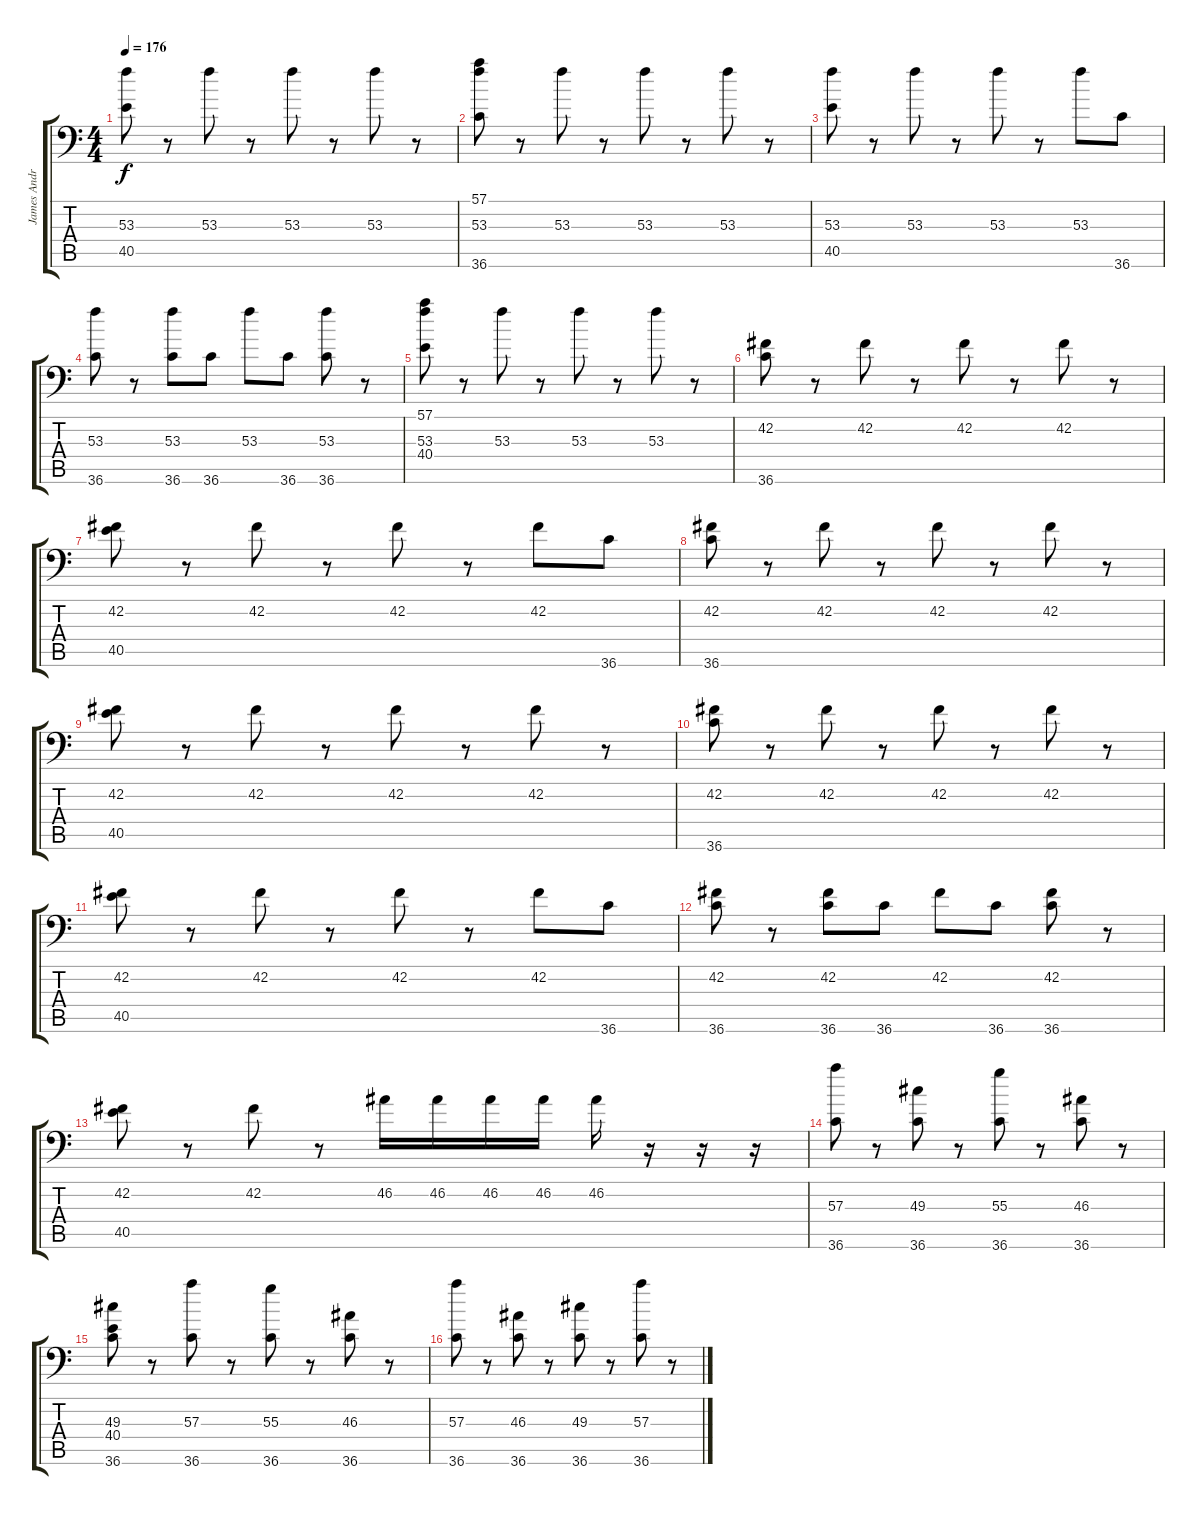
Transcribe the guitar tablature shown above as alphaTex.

\track ("James Andrews" "James Andr") {instrument acousticgrandpiano}
\staff {score tabs}
\tuning (C-1 C-1 C-1 C-1 C-1 C-1) {hide}
\ts (4 4)
\tempo 176
\clef f4
\ks c
(53.3 40.5).8{dy f} r.8 53.3.8 r.8 53.3.8 r.8 53.3.8 r.8 |
(57.1 53.3 36.6).8 r.8 53.3.8 r.8 53.3.8 r.8 53.3.8 r.8 |
(53.3 40.5).8 r.8 53.3.8 r.8 53.3.8 r.8 53.3.8 36.6.8 |
(53.3 36.6).8 r.8 (53.3 36.6).8 36.6.8 53.3.8 36.6.8 (53.3 36.6).8 r.8 |
(57.1 53.3 40.4).8 r.8 53.3.8 r.8 53.3.8 r.8 53.3.8 r.8 |
(42.2 36.6).8 r.8 42.2.8 r.8 42.2.8 r.8 42.2.8 r.8 |
(42.2 40.5).8 r.8 42.2.8 r.8 42.2.8 r.8 42.2.8 36.6.8 |
(42.2 36.6).8 r.8 42.2.8 r.8 42.2.8 r.8 42.2.8 r.8 |
(42.2 40.5).8 r.8 42.2.8 r.8 42.2.8 r.8 42.2.8 r.8 |
(42.2 36.6).8 r.8 42.2.8 r.8 42.2.8 r.8 42.2.8 r.8 |
(42.2 40.5).8 r.8 42.2.8 r.8 42.2.8 r.8 42.2.8 36.6.8 |
(42.2 36.6).8 r.8 (42.2 36.6).8 36.6.8 42.2.8 36.6.8 (42.2 36.6).8 r.8 |
(42.2 40.5).8 r.8 42.2.8 r.8 46.2.16 46.2.16 46.2.16 46.2.16 46.2.16 r.16 r.16 r.16 |
(57.3 36.6).8 r.8 (49.3 36.6).8 r.8 (55.3 36.6).8 r.8 (46.3 36.6).8 r.8 |
(49.3 40.4 36.6).8 r.8 (57.3 36.6).8 r.8 (55.3 36.6).8 r.8 (46.3 36.6).8 r.8 |
(57.3 36.6).8 r.8 (46.3 36.6).8 r.8 (49.3 36.6).8 r.8 (57.3 36.6).8 r.8
